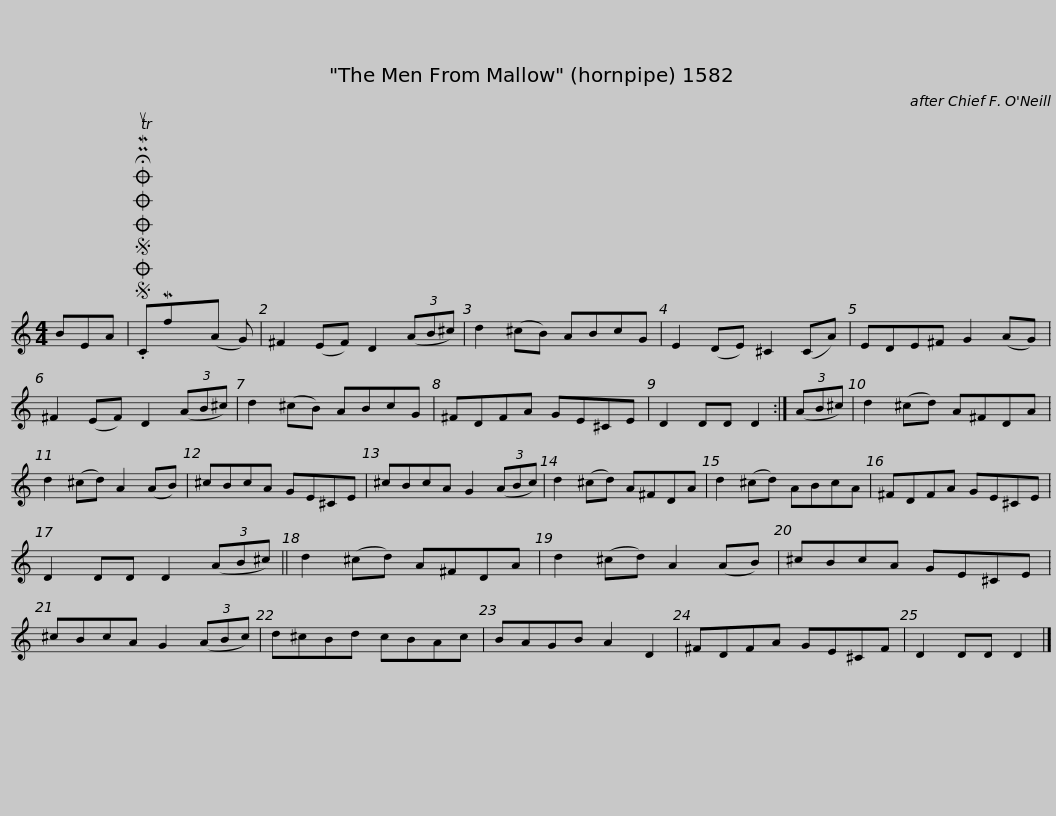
X:1
L:1/8
M:4/4
I:linebreak $
K:C
V:1 treble
V:1
 BEA |SOSOOO .!fermata!PMTuCMfx(A G) | ^F2 (EF) D2 (3(AB^c) | d2 (^cB) ABcG | E2 (DE) ^C2 (CA) | %5
 EDE^F G2 (AG) | ^F2 (EF) D2 (3(AB^c) |$ d2 (^cB) ABcG | ^FDFA GE^CE | D2 DD D2 :| %10
 (3(AB^c) | d2 (^cd) A^FDA | d2 (^cd) A2 (AB) | ^cBcA GE^CE |$ ^cBcA G2 (3(ABc) | %15
 d2 (^cd) A^FDA | d2 (^cd) ABcA | ^FDFA GE^CE | D2 DD D2 (3(AB^c) || d2 (^cd) A^FDA |$ %20
 d2 (^cd) A2 (AB) | ^cBcA GE^CE | ^cBcA G2 (3(ABc) | d^cBd cBAc | BAGB A2 D2 | %25
 ^FDFA GE^CF |$ D2 DD D2 |] %27
